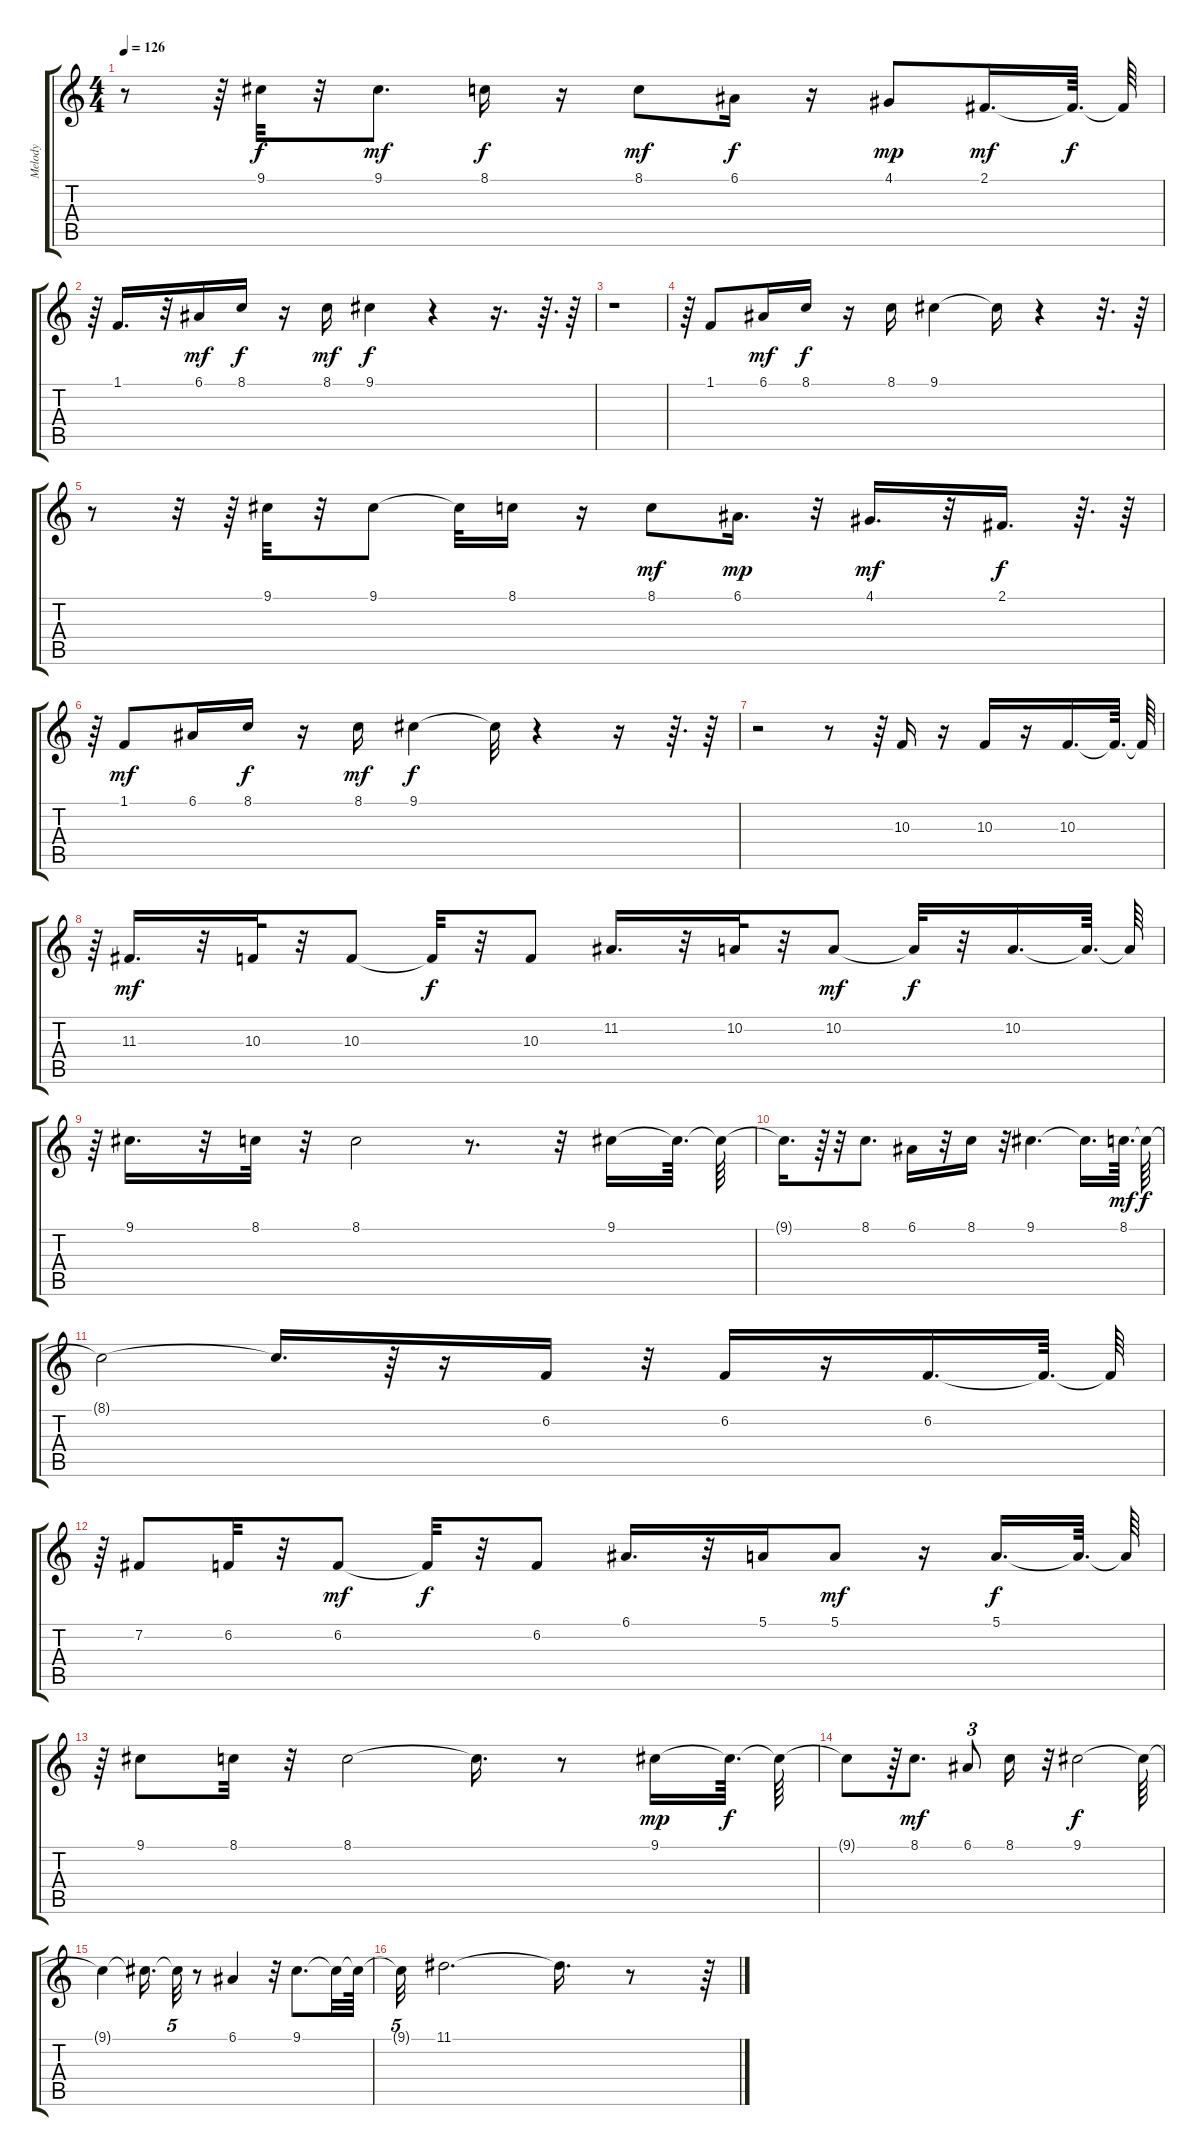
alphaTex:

\track ("Melody" "Melody") {instrument lead1square}
\staff {score tabs}
\tuning (E4 B3 G3 D3 A2 E2) {hide}
\ts (4 4)
\tempo 126
\clef g2
\ks c
r.8{dy f} r.64 9.1.32 r.32 9.1.8{d dy mf} 8.1.16{dy f} r.16 8.1.8{dy mf} 6.1.16{dy f} r.16 4.1.8{dy mp} 2.1.16{d dy mf} 2.1{t}.64{d dy f} 2.1{t}.64 |
r.64 1.1.16{d} r.32 6.1.16{dy mf} 8.1.16{dy f} r.16 8.1.16{dy mf} 9.1.4{dy f} r.4 r.16{d} r.64{d} r.64 |
r.1 |
r.64 1.1.8 6.1.16{dy mf} 8.1.16{dy f} r.16 8.1.16 9.1.4 9.1{t}.16 r.4 r.32{d} r.64 |
r.8 r.32 r.64 9.1.32 r.32 9.1.8 9.1{t}.32 8.1.16 r.16 8.1.8{dy mf} 6.1.16{d dy mp} r.32 4.1.16{d dy mf} r.32 2.1.16{d dy f} r.64{d} r.64 |
r.64 1.1.8{dy mf} 6.1.16 8.1.16{dy f} r.16 8.1.16{dy mf} 9.1.4{dy f} 9.1{t}.32 r.4 r.16 r.64{d} r.64 |
r.2 r.8 r.64 10.3.16 r.16 10.3.16 r.16 10.3.16{d} 10.3{t}.64{d} 10.3{t}.64 |
r.64 11.3.16{d dy mf} r.32 10.3.32 r.32 10.3.8 10.3{t}.32{dy f} r.32 10.3.8 11.2.16{d} r.32 10.2.32 r.32 10.2.8{dy mf} 10.2{t}.32{dy f} r.32 10.2.16{d} 10.2{t}.64{d} 10.2{t}.64 |
r.64 9.1.16{d} r.32 8.1.32 r.32 8.1.2 r.8{d} r.32 9.1.16 9.1{t}.64{d} 9.1{t}.64 |
9.1{t}.16{d} r.64 r.32 8.1.8{d} 6.1.16 r.32 8.1.16 r.32 9.1.4{d} 9.1{t}.16{d} 8.1.64{d dy mf} 8.1{t}.64{dy f} |
8.1{t}.2 8.1{t}.16{d} r.64 r.16 6.2.16 r.32 6.2.16 r.16 6.2.16{d} 6.2{t}.64{d} 6.2{t}.64 |
r.64 7.2.8 6.2.32 r.32 6.2.8{dy mf} 6.2{t}.32{dy f} r.32 6.2.8 6.1.16{d} r.32 5.1.16 5.1.8{dy mf} r.16 5.1.16{d dy f} 5.1{t}.64{d} 5.1{t}.64 |
r.64 9.1.8 8.1.32 r.32 8.1.2 8.1{t}.16{d} r.8 9.1.16{dy mp} 9.1{t}.64{d dy f} 9.1{t}.64 |
9.1{t}.8 r.64 8.1.8{d dy mf} 6.1.8{tu (3 2)} 8.1.16 r.32 9.1.2{dy f} 9.1{t}.64 |
9.1{t}.4 9.1{t}.16{d} 9.1{t}.32{tu (5 4)} r.8 6.1.4 r.32 9.1.8{d} 9.1{t}.32 9.1{t}.64 |
9.1{t}.32{tu (5 4)} 11.1.2{d} 11.1{t}.16{d} r.8 r.64
